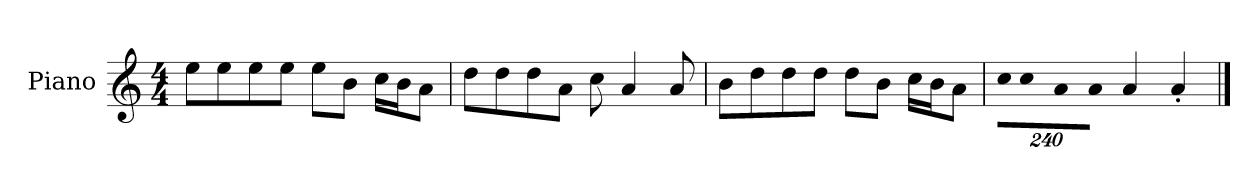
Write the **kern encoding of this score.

**kern
*part1
*staff1
*I"Piano
*I'P-no
*clefG2
*k[]
*M4/4
*MM90
=1
8ee\L
8ee\
8ee\
8ee\J
8ee\L
8b\J
16cc\LL
16b\J
8a\J
=2
8dd\L
8dd\
8dd\
8a\J
8cc\
4a/
8a/
=3
8b\L
8dd\
8dd\
8dd\J
8dd\L
8b\J
16cc\LL
16b\J
8a\J
=4
*Xbrackettup
!LO:N:vis=16
1920%137cc\KL
!LO:N:vis=8
960%137cc\
!LO:N:vis=8
960%137a\
!LO:N:vis=8
960%137a\J
4a/
4a'/
==
*-
